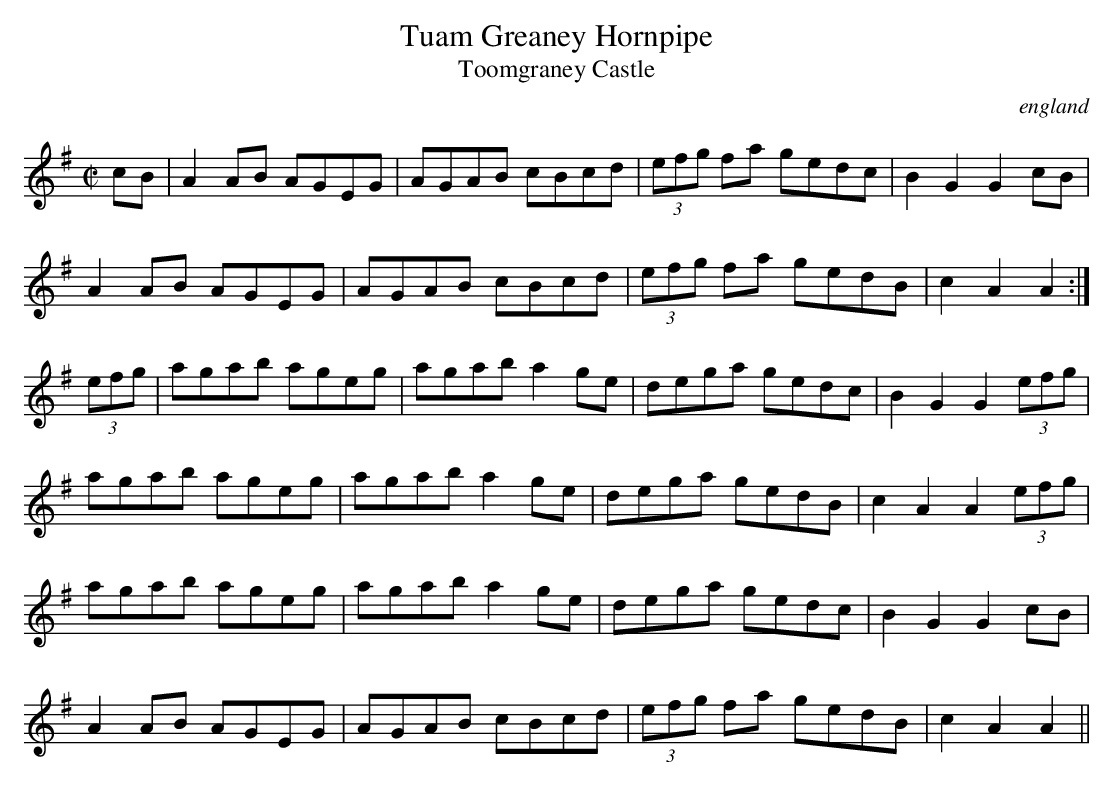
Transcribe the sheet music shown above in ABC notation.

X:1
T:Tuam Greaney Hornpipe
T:Toomgraney Castle
O:england
M:C|
K:Ador
cB|A2AB AGEG|AGAB cBcd|(3efg fa gedc|B2G2 G2cB|
A2AB AGEG|AGAB cBcd|(3efg fa gedB|c2A2 A2:|
(3efg|agab ageg|agab a2ge|dega gedc|B2G2 G2 (3efg|
agab ageg|agab a2ge|dega gedB|c2A2 A2 (3efg|
agab ageg|agab a2ge|dega gedc|B2G2 G2cB|
A2AB AGEG|AGAB cBcd|(3efg fa gedB|c2A2 A2||
